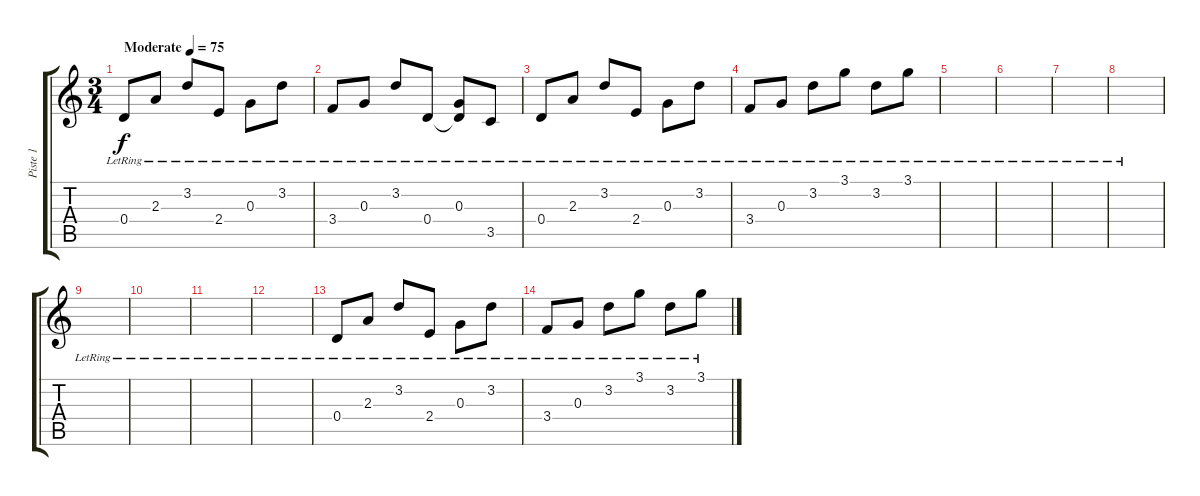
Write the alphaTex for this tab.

\track ("Piste 1" "Piste 1") {instrument electricguitarclean}
\staff {score tabs}
\tuning (E4 B3 G3 D3 A2 E2) {hide}
\ts (3 4)
\tempo (75 "Moderate")
\clef g2
\ks c
0.4{lr}.8{dy f instrument electricguitarclean} 2.3{lr}.8 3.2{lr}.8 2.4{lr}.8 0.3{lr}.8 3.2{lr}.8 |
3.4{lr}.8 0.3{lr}.8 3.2{lr}.8 0.4{lr}.8 (0.3{lr} 0.4{t}).8 3.5{lr}.8 |
0.4{lr}.8 2.3{lr}.8 3.2{lr}.8 2.4{lr}.8 0.3{lr}.8 3.2{lr}.8 |
3.4{lr}.8 0.3{lr}.8 3.2{lr}.8 3.1{lr}.8 3.2{lr}.8 3.1{lr}.8 |
|
|
|
|
|
|
|
|
0.4{lr}.8{volume 16} 2.3{lr}.8 3.2{lr}.8 2.4{lr}.8 0.3{lr}.8 3.2{lr}.8 |
3.4{lr}.8 0.3{lr}.8 3.2{lr}.8 3.1{lr}.8 3.2{lr}.8 3.1{lr}.8
